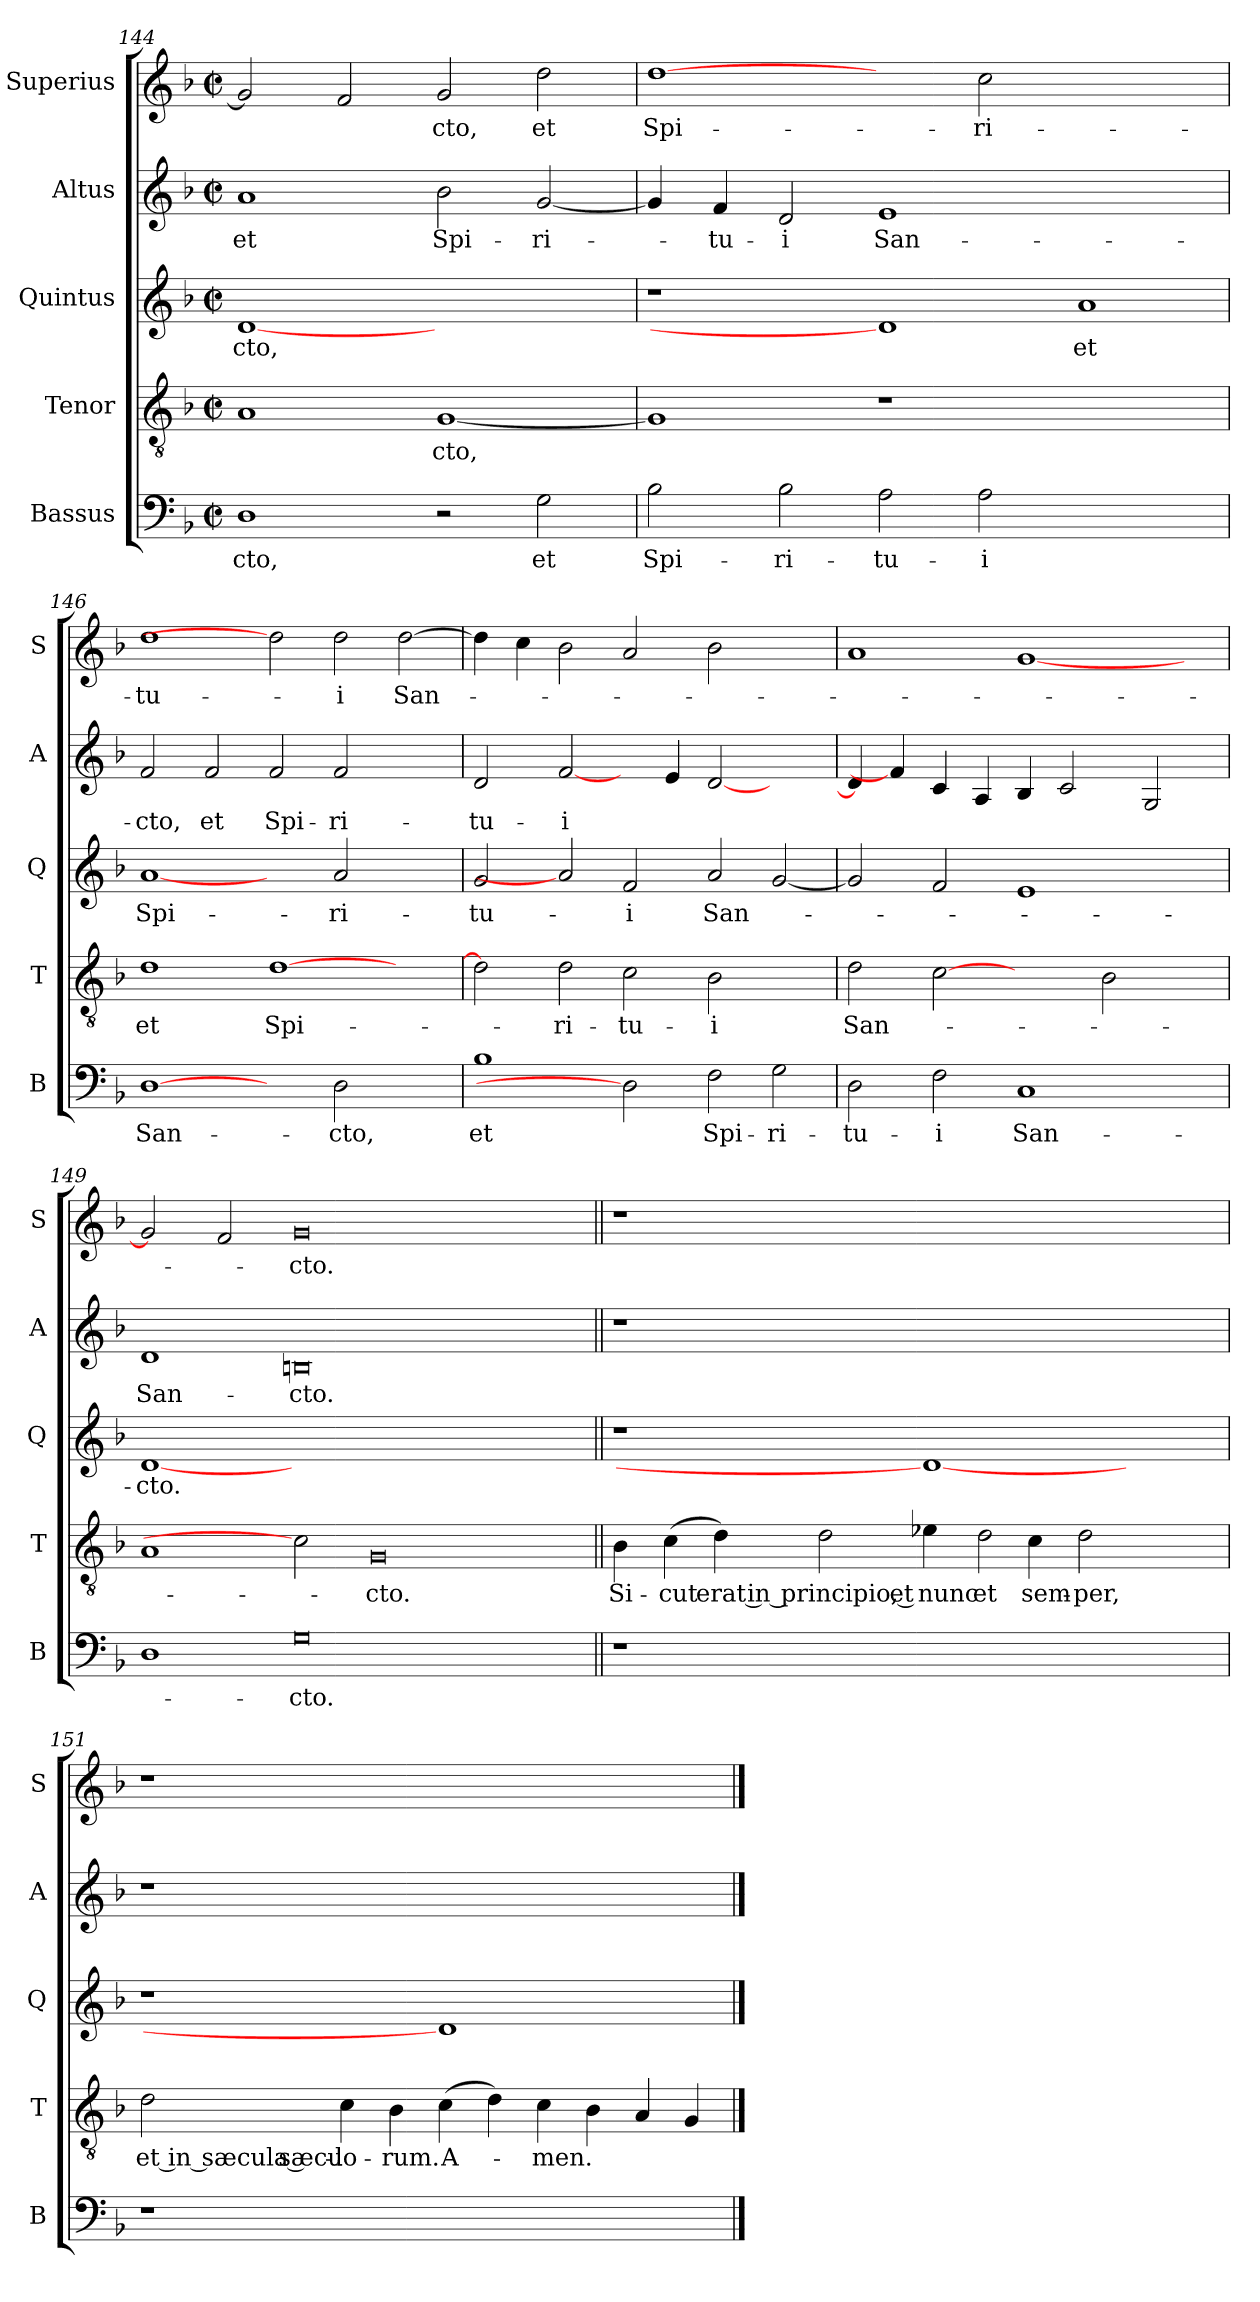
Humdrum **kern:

**kern	**text	**kern	**text	**kern	**text	**kern	**text	**kern	**text
*part5	*part5	*part4	*part4	*part3	*part3	*part2	*part2	*part1	*part1
*staff5	*staff5	*staff4	*staff4	*staff3	*staff3	*staff2	*staff2	*staff1	*staff1
*I"Bassus	*	*I"Tenor	*	*I"Quintus	*	*I"Altus	*	*I"Superius	*
*I'B	*	*I'T	*	*I'Q	*	*I'A	*	*I'S	*
*clefF4	*	*clefGv2	*	*clefG2	*	*clefG2	*	*clefG2	*
*k[b-]	*	*k[b-]	*	*k[b-]	*	*k[b-]	*	*k[b-]	*
*F:	*	*F:	*	*F:	*	*F:	*	*F:	*
*M2/2	*	*M2/2	*	*M2/2	*	*M2/2	*	*M2/2	*
*met(c|)	*	*met(c|)	*	*met(c|)	*	*met(c|)	*	*met(c|)	*
=144	=144	=144	=144	=144	=144	=144	=144	=144	=144
!	!LO:LY:b	!	!	!	!LO:LY:b	!	!LO:LY:b	!	!
1D	-cto,	1A	.	[1d	-cto,	1a	et	2g/]	.
.	.	.	.	.	.	.	.	2f/	.
!	!	!	!LO:LY:b	!	!	!	!LO:LY:b	!	!LO:LY:b
2r	.	[1G	-cto,	1ryy	.	2b-\	Spi-	2g/	-cto,
!	!LO:LY:b	!	!	!	!	!	!LO:LY:b	!	!LO:LY:b
2G\	et	.	.	.	.	[2g/	-ri-	2dd\	et
=145	=145	=145	=145	=145	=145	=145	=145	=145	=145
!	!LO:LY:b	!	!	!	!	!	!	!	!LO:LY:b
2B-\	Spi-	1G]	.	1r	.	4g/]	.	[1dd	Spi-
!	!	!	!	!	!	!	!LO:LY:b	!	!
.	.	.	.	.	.	4f/	-tu-	.	.
!	!LO:LY:b	!	!	!	!	!	!LO:LY:b	!	!
2B-\	-ri-	.	.	.	.	2d/	-i	.	.
!	!LO:LY:b	!	!	!	!	!	!LO:LY:b	!	!
2A\	-tu-	1r	.	1d]	.	1e	San-	2ryy	.
!	!LO:LY:b	!	!	!	!	!	!	!	!LO:LY:b
2A\	-i	.	.	.	.	.	.	2cc\	-ri-
!	!	!	!	!	!LO:LY:b	!	!	!	!
1ryy	.	1ryy	.	1a	et	1ryy	.	1ryy	.
!!LO:LB:g=z
=146	=146	=146	=146	=146	=146	=146	=146	=146	=146
!	!LO:LY:b	!	!LO:LY:b	!	!LO:LY:b	!	!LO:LY:b	!	!LO:LY:b
[1D	San-	1d	et	[1a	Spi-	2f/	-cto,	1dd	-tu-
!	!	!	!	!	!	!	!LO:LY:b	!	!
.	.	.	.	.	.	2f/	et	.	.
!	!	!	!LO:LY:b	!	!	!	!LO:LY:b	!	!
2ryy	.	[1d	Spi-	2ryy	.	2f/	Spi-	2dd]	.
!	!LO:LY:b	!	!	!	!LO:LY:b	!	!LO:LY:b	!	!LO:LY:b
2D\	-cto,	.	.	2a/	-ri-	2f/	-ri-	2dd\	-i
!	!	!	!	!	!	!	!	!	!LO:LY:b
2ryy	.	2ryy	.	2ryy	.	2ryy	.	[2dd\	San-
=147	=147	=147	=147	=147	=147	=147	=147	=147	=147
!	!LO:LY:b	!	!	!	!LO:LY:b	!	!LO:LY:b	!	!
1B-	et	2d\]	.	2g/	-tu-	2d/	-tu-	4dd\]	.
.	.	.	.	.	.	.	.	4cc\	.
!	!	!	!LO:LY:b	!	!	!	!LO:LY:b	!	!
.	.	2d\	-ri-	2a]	.	[2f/	-i	2b-\	.
!	!	!	!LO:LY:b	!	!LO:LY:b	!	!	!	!
2D]	.	2c\	-tu-	2f/	-i	4ryy	.	2a/	.
.	.	.	.	.	.	4e/	.	.	.
!	!LO:LY:b	!	!LO:LY:b	!	!LO:LY:b	!	!	!	!
2F\	Spi-	2B-\	-i	2a/	San-	[2d/	.	2b-\	.
!	!LO:LY:b	!	!	!	!	!	!	!	!
2G\	-ri-	2ryy	.	[2g/	.	2ryy	.	2ryy	.
=148	=148	=148	=148	=148	=148	=148	=148	=148	=148
!	!LO:LY:b	!	!LO:LY:b	!	!	!	!	!	!
2D\	-tu-	2d\	San-	2g/]	.	4d/]	.	1a	.
.	.	.	.	.	.	4f/]	.	.	.
!	!LO:LY:b	!	!	!	!	!	!	!	!
2F\	-i	[2c	.	2f/	.	4c/	.	.	.
.	.	.	.	.	.	4A/	.	.	.
!	!LO:LY:b	!	!	!	!	!	!	!	!
1C	San-	2ryy	.	1e	.	4B-/	.	[1g	.
.	.	.	.	.	.	2c/	.	.	.
.	.	2B-\	.	.	.	.	.	.	.
.	.	.	.	.	.	2G/	.	.	.
4ryy	.	4ryy	.	4ryy	.	.	.	4ryy	.
=149	=149	=149	=149	=149	=149	=149	=149	=149	=149
!	!	!	!	!	!LO:LY:b	!	!LO:LY:b	!	!
1D	.	1A	.	[1d	-cto.	1d	San-	2g/]	.
.	.	.	.	.	.	.	.	2f/	.
!	!LO:LY:b	!	!	!	!	!	!LO:LY:b	!	!LO:LY:b
0G	-cto.	2c]	.	0ryy	.	0Bn	-cto.	0g	-cto.
!	!	!	!LO:LY:b	!	!	!	!	!	!
.	.	0G	-cto.	.	.	.	.	.	.
2ryy	.	.	.	2ryy	.	2ryy	.	2ryy	.
!!LO:LB:g=z
=150||	=150||	=150||	=150||	=150||	=150||	=150||	=150||	=150||	=150||
!	!	!LO:N:head=solid	!LO:LY:b	!	!	!	!	!	!
1r	.	4B-\	Si-	1r	.	1r	.	1r	.
!	!	!LO:N:head=solid	!LO:LY:b	!	!	!	!	!	!
.	.	(>4c\	-cut	.	.	.	.	.	.
!	!	!LO:N:head=solid	!LO:LY:b	!	!	!	!	!	!
.	.	4d\)	erat in principio, et	.	.	.	.	.	.
!	!	!LO:N:head=open	!	!	!	!	!	!	!
.	.	4d\	.	.	.	.	.	.	.
!	!	!LO:N:head=solid	!LO:LY:b	!	!	!	!	!	!
1.ryy	.	4e-X\	nunc	1d_	.	1.ryy	.	1.ryy	.
!	!	!LO:N:head=open	!LO:LY:b	!	!	!	!	!	!
.	.	4d\	et	.	.	.	.	.	.
!	!	!LO:N:head=solid	!LO:LY:b	!	!	!	!	!	!
.	.	4c\	sem-	.	.	.	.	.	.
!	!	!LO:N:head=open	!LO:LY:b	!	!	!	!	!	!
.	.	2d\	-per,	.	.	.	.	.	.
.	.	.	.	2ryy	.	.	.	.	.
.	.	4ryy	.	.	.	.	.	.	.
=151	=151	=151	=151	=151	=151	=151	=151	=151	=151
!	!	!LO:N:head=open	!LO:LY:b	!	!	!	!	!	!
1r	.	2d\	et in sæcula sæcu-	1r	.	1r	.	1r	.
!	!	!LO:N:head=solid	!LO:LY:b	!	!	!	!	!	!
.	.	4c\	-lo-	.	.	.	.	.	.
!	!	!LO:N:head=solid	!LO:LY:b	!	!	!	!	!	!
.	.	4B-\	-rum.	.	.	.	.	.	.
!	!	!LO:N:head=solid	!LO:LY:b	!	!	!	!	!	!
1.ryy	.	(>4c\	A-	1d]	.	1.ryy	.	1.ryy	.
!	!	!LO:N:head=solid	!	!	!	!	!	!	!
.	.	4d\)	.	.	.	.	.	.	.
!	!	!LO:N:head=solid	!LO:LY:b	!	!	!	!	!	!
.	.	4c\	-men.	.	.	.	.	.	.
!	!	!LO:N:head=solid	!	!	!	!	!	!	!
.	.	4B-\	.	.	.	.	.	.	.
!	!	!LO:N:head=solid	!	!	!	!	!	!	!
.	.	4A/	.	2ryy	.	.	.	.	.
!	!	!LO:N:head=solid	!	!	!	!	!	!	!
.	.	4G/	.	.	.	.	.	.	.
==	==	==	==	==	==	==	==	==	==
*-	*-	*-	*-	*-	*-	*-	*-	*-	*-
